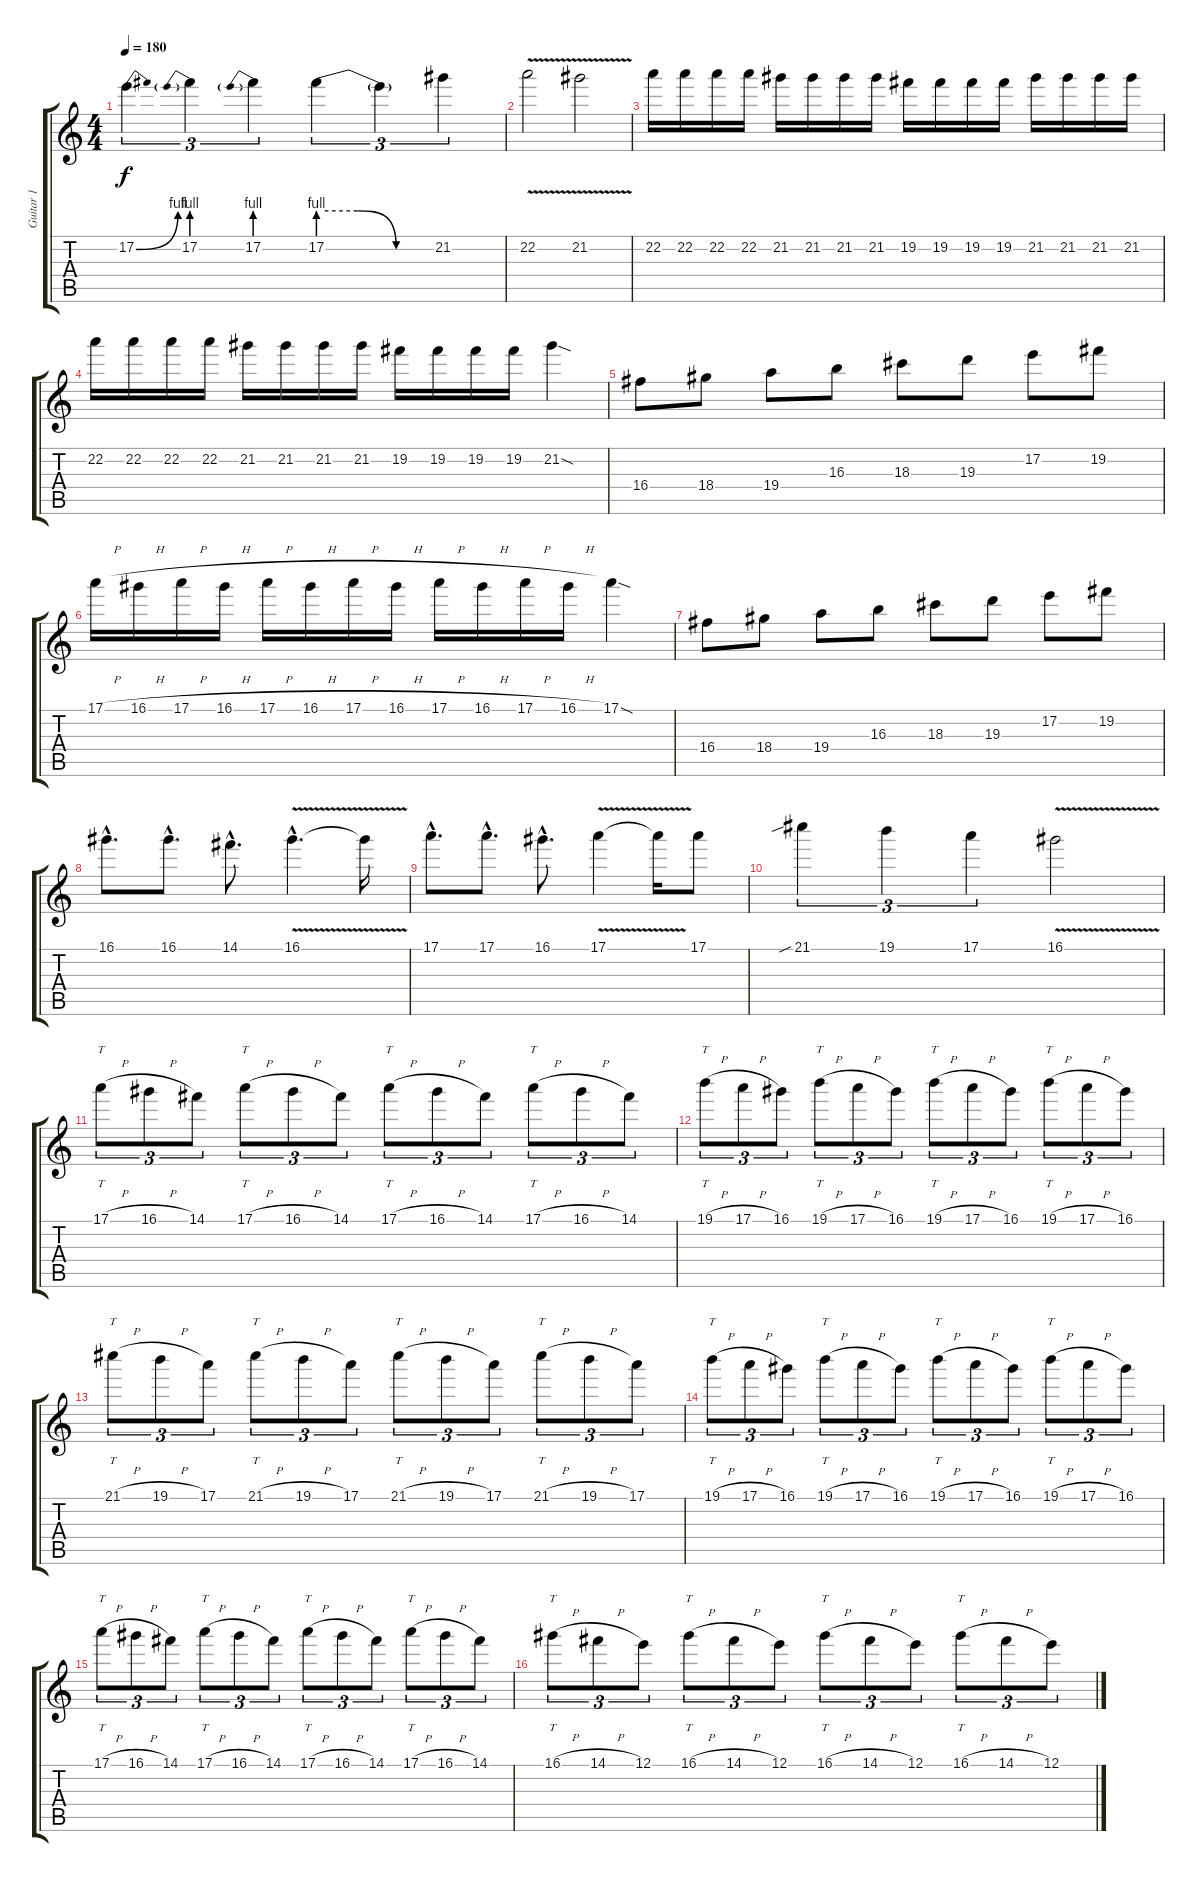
\track ("Guitar 1" "Guitar 1") {instrument distortionguitar}
\staff {score tabs}
\tuning (E4 B3 G3 D3 A2 E2) {hide}
\ts (4 4)
\tempo 180
\clef g2
\ks c
17.2{be (bend 0 0 60 4)}.4{tu (3 2) dy f} 17.2{be (prebend 0 4 60 4)}.4{tu (3 2)} 17.2{be (prebend 0 4 60 4)}.4{tu (3 2)} 17.2{be (custom 0 4 20 4 40 0 60 0)}.4{tu (3 2)} 17.2{t}.4{tu (3 2)} 21.2.4{tu (3 2)} |
22.2{v}.2 21.2{v}.2 |
22.2.16 22.2.16 22.2.16 22.2.16 21.2.16 21.2.16 21.2.16 21.2.16 19.2.16 19.2.16 19.2.16 19.2.16 21.2.16 21.2.16 21.2.16 21.2.16 |
22.2.16 22.2.16 22.2.16 22.2.16 21.2.16 21.2.16 21.2.16 21.2.16 19.2.16 19.2.16 19.2.16 19.2.16 21.2{sod}.4 |
16.4.8 18.4.8 19.4.8 16.3.8 18.3.8 19.3.8 17.2.8 19.2.8 |
17.1{h}.16 16.1{h}.16 17.1{h}.16 16.1{h}.16 17.1{h}.16 16.1{h}.16 17.1{h}.16 16.1{h}.16 17.1{h}.16 16.1{h}.16 17.1{h}.16 16.1{h}.16 17.1{sod}.4 |
16.4.8 18.4.8 19.4.8 16.3.8 18.3.8 19.3.8 17.2.8 19.2.8 |
16.1{hac}.8{d} 16.1{hac}.8{d} 14.1{hac}.8{d} 16.1{v hac}.4{d} 16.1{t}.16 |
17.1{hac}.8{d} 17.1{hac}.8{d} 16.1{hac}.8{d} 17.1{v}.4 17.1{t}.16 17.1.8 |
21.1{sib}.4{tu (3 2)} 19.1.4{tu (3 2)} 17.1.4{tu (3 2)} 16.1{v}.2 |
17.1{h}.8{tt tu (3 2)} 16.1{h}.8{tu (3 2)} 14.1.8{tu (3 2)} 17.1{h}.8{tt tu (3 2)} 16.1{h}.8{tu (3 2)} 14.1.8{tu (3 2)} 17.1{h}.8{tt tu (3 2)} 16.1{h}.8{tu (3 2)} 14.1.8{tu (3 2)} 17.1{h}.8{tt tu (3 2)} 16.1{h}.8{tu (3 2)} 14.1.8{tu (3 2)} |
19.1{h}.8{tt tu (3 2)} 17.1{h}.8{tu (3 2)} 16.1.8{tu (3 2)} 19.1{h}.8{tt tu (3 2)} 17.1{h}.8{tu (3 2)} 16.1.8{tu (3 2)} 19.1{h}.8{tt tu (3 2)} 17.1{h}.8{tu (3 2)} 16.1.8{tu (3 2)} 19.1{h}.8{tt tu (3 2)} 17.1{h}.8{tu (3 2)} 16.1.8{tu (3 2)} |
21.1{h}.8{tt tu (3 2)} 19.1{h}.8{tu (3 2)} 17.1.8{tu (3 2)} 21.1{h}.8{tt tu (3 2)} 19.1{h}.8{tu (3 2)} 17.1.8{tu (3 2)} 21.1{h}.8{tt tu (3 2)} 19.1{h}.8{tu (3 2)} 17.1.8{tu (3 2)} 21.1{h}.8{tt tu (3 2)} 19.1{h}.8{tu (3 2)} 17.1.8{tu (3 2)} |
19.1{h}.8{tt tu (3 2)} 17.1{h}.8{tu (3 2)} 16.1.8{tu (3 2)} 19.1{h}.8{tt tu (3 2)} 17.1{h}.8{tu (3 2)} 16.1.8{tu (3 2)} 19.1{h}.8{tt tu (3 2)} 17.1{h}.8{tu (3 2)} 16.1.8{tu (3 2)} 19.1{h}.8{tt tu (3 2)} 17.1{h}.8{tu (3 2)} 16.1.8{tu (3 2)} |
17.1{h}.8{tt tu (3 2)} 16.1{h}.8{tu (3 2)} 14.1.8{tu (3 2)} 17.1{h}.8{tt tu (3 2)} 16.1{h}.8{tu (3 2)} 14.1.8{tu (3 2)} 17.1{h}.8{tt tu (3 2)} 16.1{h}.8{tu (3 2)} 14.1.8{tu (3 2)} 17.1{h}.8{tt tu (3 2)} 16.1{h}.8{tu (3 2)} 14.1.8{tu (3 2)} |
16.1{h}.8{tt tu (3 2)} 14.1{h}.8{tu (3 2)} 12.1.8{tu (3 2)} 16.1{h}.8{tt tu (3 2)} 14.1{h}.8{tu (3 2)} 12.1.8{tu (3 2)} 16.1{h}.8{tt tu (3 2)} 14.1{h}.8{tu (3 2)} 12.1.8{tu (3 2)} 16.1{h}.8{tt tu (3 2)} 14.1{h}.8{tu (3 2)} 12.1.8{tu (3 2)}
